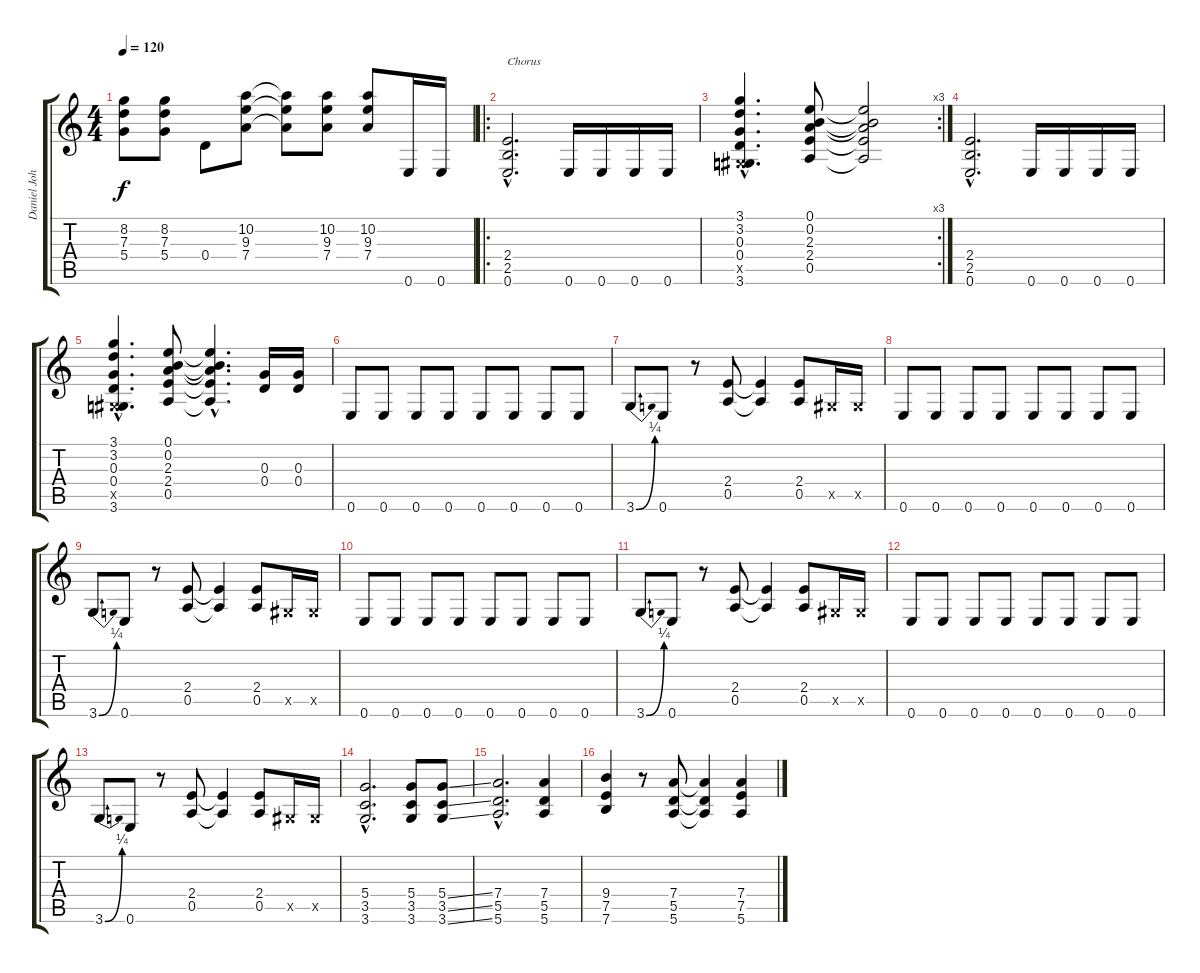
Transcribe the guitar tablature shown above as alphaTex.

\track ("Daniel Johns (gtr1)" "Daniel Joh") {instrument distortionguitar}
\staff {score tabs}
\tuning (E4 B3 G3 D3 A2 E2) {hide}
\ts (4 4)
\tempo 120
\clef g2
\ks c
(8.2 7.3 5.4).8{dy f} (8.2 7.3 5.4).8 0.4.8 (10.2 9.3 7.4).8 (10.2{t} 9.3{t} 7.4{t}).8 (10.2 9.3 7.4).8 (10.2 9.3 7.4).8 0.6.16 0.6.16 |
\ro
(2.4{hac} 2.5{hac} 0.6{hac}).2{d txt "Chorus"} 0.6.16 0.6.16 0.6.16 0.6.16 |
\rc 3
(3.1{hac} 3.2{hac} 0.3{hac} 0.4{hac} -1.5{hac x} 3.6{hac}).4{d} (0.1 0.2 2.3 2.4 0.5).8 (0.1{t} 0.2{t} 2.3{t} 2.4{t} 0.5{t}).2 |
(2.4{hac} 2.5{hac} 0.6{hac}).2{d} 0.6.16 0.6.16 0.6.16 0.6.16 |
(3.1{hac} 3.2{hac} 0.3{hac} 0.4{hac} -1.5{hac x} 3.6{hac}).4{d} (0.1 0.2 2.3 2.4 0.5).8 (0.1{hac t} 0.2{hac t} 2.3{hac t} 2.4{hac t} 0.5{hac t}).4{d} (0.3 0.4).16 (0.3 0.4).16 |
0.6.8 0.6.8 0.6.8 0.6.8 0.6.8 0.6.8 0.6.8 0.6.8 |
3.6{be (bend 0 0 60 1)}.8 0.6.8 r.8 (2.4 0.5).8 (2.4{t} 0.5{t}).4 (2.4 0.5).8 -1.5{x}.16 -1.5{x}.16 |
0.6.8 0.6.8 0.6.8 0.6.8 0.6.8 0.6.8 0.6.8 0.6.8 |
3.6{be (bend 0 0 60 1)}.8 0.6.8 r.8 (2.4 0.5).8 (2.4{t} 0.5{t}).4 (2.4 0.5).8 -1.5{x}.16 -1.5{x}.16 |
0.6.8 0.6.8 0.6.8 0.6.8 0.6.8 0.6.8 0.6.8 0.6.8 |
3.6{be (bend 0 0 60 1)}.8 0.6.8 r.8 (2.4 0.5).8 (2.4{t} 0.5{t}).4 (2.4 0.5).8 -1.5{x}.16 -1.5{x}.16 |
0.6.8 0.6.8 0.6.8 0.6.8 0.6.8 0.6.8 0.6.8 0.6.8 |
3.6{be (bend 0 0 60 1)}.8 0.6.8 r.8 (2.4 0.5).8 (2.4{t} 0.5{t}).4 (2.4 0.5).8 -1.5{x}.16 -1.5{x}.16 |
(5.4{hac} 3.5{hac} 3.6{hac}).2{d} (5.4 3.5 3.6).8 (5.4{ss} 3.5{ss} 3.6{ss}).8 |
(7.4{hac} 5.5{hac} 5.6{hac}).2{d} (7.4 5.5 5.6).4 |
(9.4 7.5 7.6).4 r.8 (7.4 5.5 5.6).8 (7.4{t} 5.5{t} 5.6{t}).4 (7.4 7.5 5.6).4
